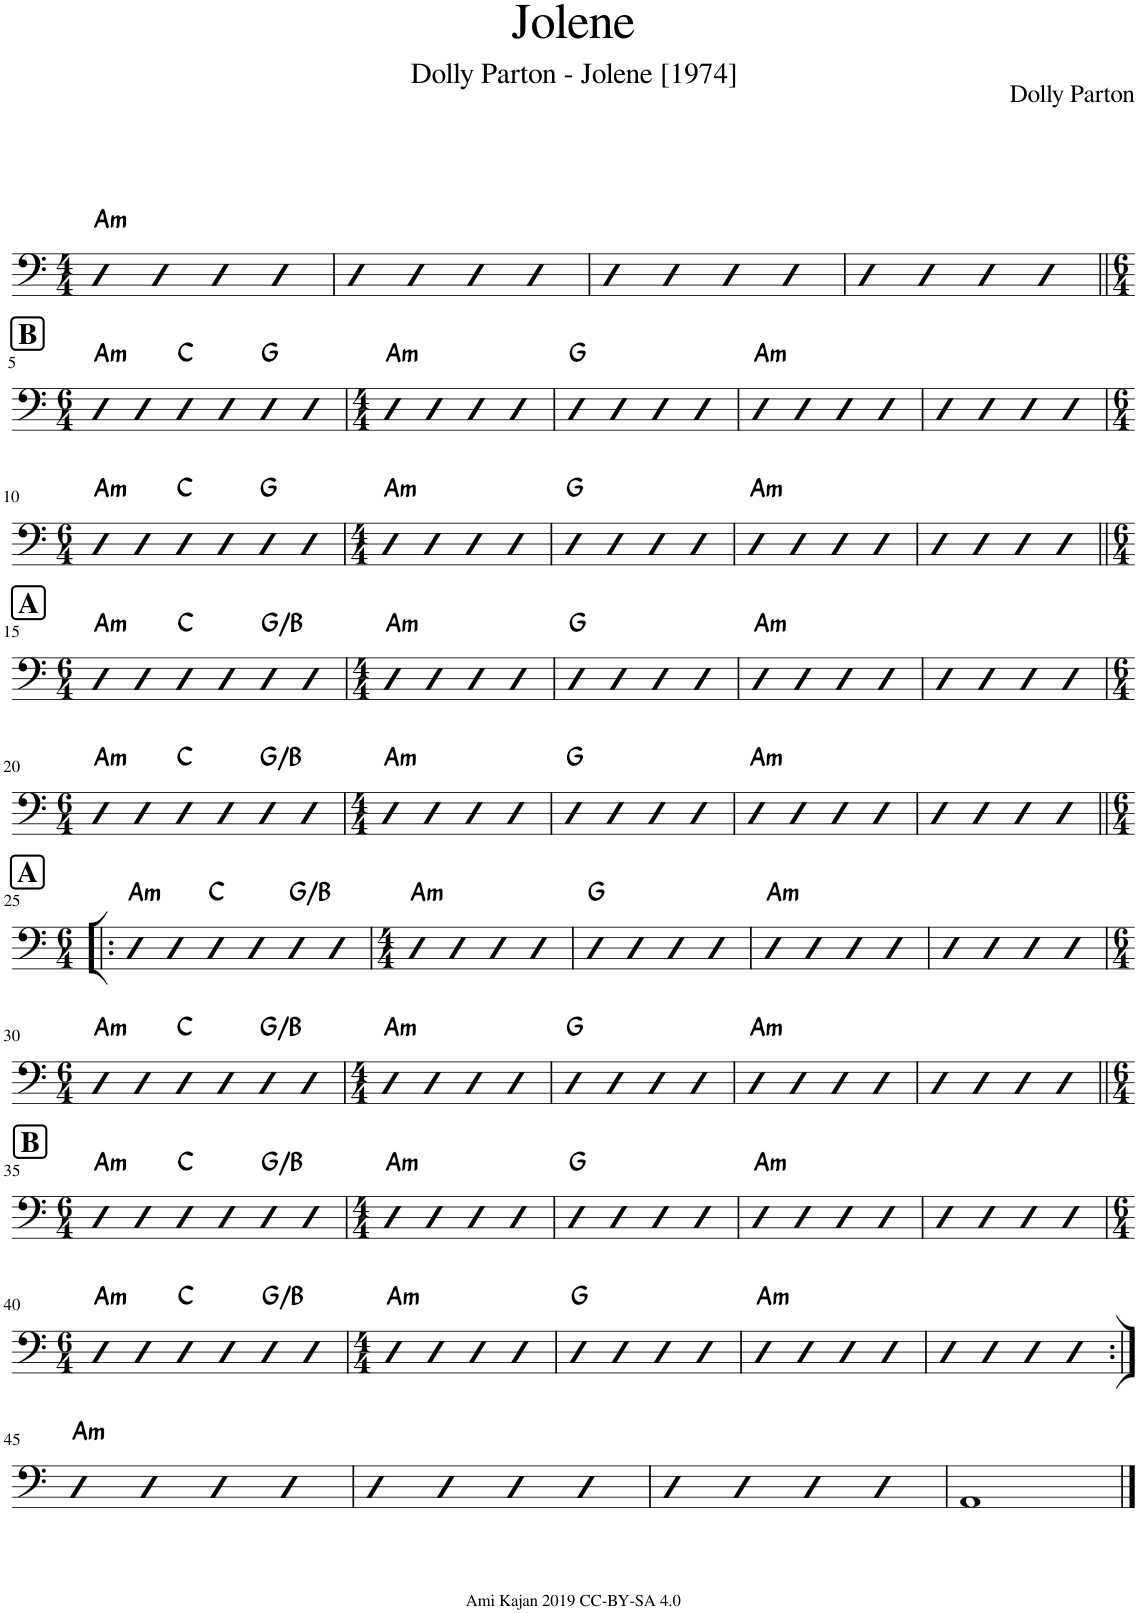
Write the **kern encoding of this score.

**kern	**harte
*part1	*part1
*staff1	*
*I"Acoustic Bass	*
*I'Bass	*
*clefF4	*
*Trd7c12	*
*k[]	*
*M4/4	*
=1	=1
!	!LO:H:kt=m
4D	A:min
4D	.
4D	.
4D	.
=2	=2
4D	.
4D	.
4D	.
4D	.
=3	=3
4D	.
4D	.
4D	.
4D	.
=4	=4
4D	.
4D	.
4D	.
4D	.
!!LO:LB:g=z
!!LO:REH:place=s1:a:B:cj:fs=14:t=B
=5||	=5||
*M6/4	*
!	!LO:H:kt=m
4D	A:min
4D	.
4D	C:maj
4D	.
4D	G:maj
4D	.
=6	=6
*M4/4	*
!	!LO:H:kt=m
4D	A:min
4D	.
4D	.
4D	.
=7	=7
4D	G:maj
4D	.
4D	.
4D	.
=8	=8
!	!LO:H:kt=m
4D	A:min
4D	.
4D	.
4D	.
=9	=9
4D	.
4D	.
4D	.
4D	.
!!LO:LB:g=z
=10	=10
*M6/4	*
!	!LO:H:kt=m
4D	A:min
4D	.
4D	C:maj
4D	.
4D	G:maj
4D	.
=11	=11
*M4/4	*
!	!LO:H:kt=m
4D	A:min
4D	.
4D	.
4D	.
=12	=12
4D	G:maj
4D	.
4D	.
4D	.
=13	=13
!	!LO:H:kt=m
4D	A:min
4D	.
4D	.
4D	.
=14	=14
4D	.
4D	.
4D	.
4D	.
!!LO:LB:g=z
!!LO:REH:place=s1:a:B:cj:fs=14:t=A
=15||	=15||
*M6/4	*
!	!LO:H:kt=m
4D	A:min
4D	.
4D	C:maj
4D	.
4D	G:maj/3
4D	.
=16	=16
*M4/4	*
!	!LO:H:kt=m
4D	A:min
4D	.
4D	.
4D	.
=17	=17
4D	G:maj
4D	.
4D	.
4D	.
=18	=18
!	!LO:H:kt=m
4D	A:min
4D	.
4D	.
4D	.
=19	=19
4D	.
4D	.
4D	.
4D	.
!!LO:LB:g=z
=20	=20
*M6/4	*
!	!LO:H:kt=m
4D	A:min
4D	.
4D	C:maj
4D	.
4D	G:maj/3
4D	.
=21	=21
*M4/4	*
!	!LO:H:kt=m
4D	A:min
4D	.
4D	.
4D	.
=22	=22
4D	G:maj
4D	.
4D	.
4D	.
=23	=23
!	!LO:H:kt=m
4D	A:min
4D	.
4D	.
4D	.
=24	=24
4D	.
4D	.
4D	.
4D	.
!!LO:LB:g=z
!!LO:REH:place=s1:a:B:cj:fs=14:t=A
=25!|:	=25!|:
*M6/4	*
!	!LO:H:kt=m
4D	A:min
4D	.
4D	C:maj
4D	.
4D	G:maj/3
4D	.
=26	=26
*M4/4	*
!	!LO:H:kt=m
4D	A:min
4D	.
4D	.
4D	.
=27	=27
4D	G:maj
4D	.
4D	.
4D	.
=28	=28
!	!LO:H:kt=m
4D	A:min
4D	.
4D	.
4D	.
=29	=29
4D	.
4D	.
4D	.
4D	.
!!LO:LB:g=z
=30	=30
*M6/4	*
!	!LO:H:kt=m
4D	A:min
4D	.
4D	C:maj
4D	.
4D	G:maj/3
4D	.
=31	=31
*M4/4	*
!	!LO:H:kt=m
4D	A:min
4D	.
4D	.
4D	.
=32	=32
4D	G:maj
4D	.
4D	.
4D	.
=33	=33
!	!LO:H:kt=m
4D	A:min
4D	.
4D	.
4D	.
=34	=34
4D	.
4D	.
4D	.
4D	.
!!LO:LB:g=z
!!LO:REH:place=s1:a:B:cj:fs=14:t=B
=35||	=35||
*M6/4	*
!	!LO:H:kt=m
4D	A:min
4D	.
4D	C:maj
4D	.
4D	G:maj/3
4D	.
=36	=36
*M4/4	*
!	!LO:H:kt=m
4D	A:min
4D	.
4D	.
4D	.
=37	=37
4D	G:maj
4D	.
4D	.
4D	.
=38	=38
!	!LO:H:kt=m
4D	A:min
4D	.
4D	.
4D	.
=39	=39
4D	.
4D	.
4D	.
4D	.
!!LO:LB:g=z
=40	=40
*M6/4	*
!	!LO:H:kt=m
4D	A:min
4D	.
4D	C:maj
4D	.
4D	G:maj/3
4D	.
=41	=41
*M4/4	*
!	!LO:H:kt=m
4D	A:min
4D	.
4D	.
4D	.
=42	=42
4D	G:maj
4D	.
4D	.
4D	.
=43	=43
!	!LO:H:kt=m
4D	A:min
4D	.
4D	.
4D	.
=44	=44
4D	.
4D	.
4D	.
4D	.
!!LO:LB:g=z
=45:|!	=45:|!
!	!LO:H:kt=m
4D	A:min
4D	.
4D	.
4D	.
=46	=46
4D	.
4D	.
4D	.
4D	.
=47	=47
4D	.
4D	.
4D	.
4D	.
=48	=48
1AA	.
==	==
*-	*-
